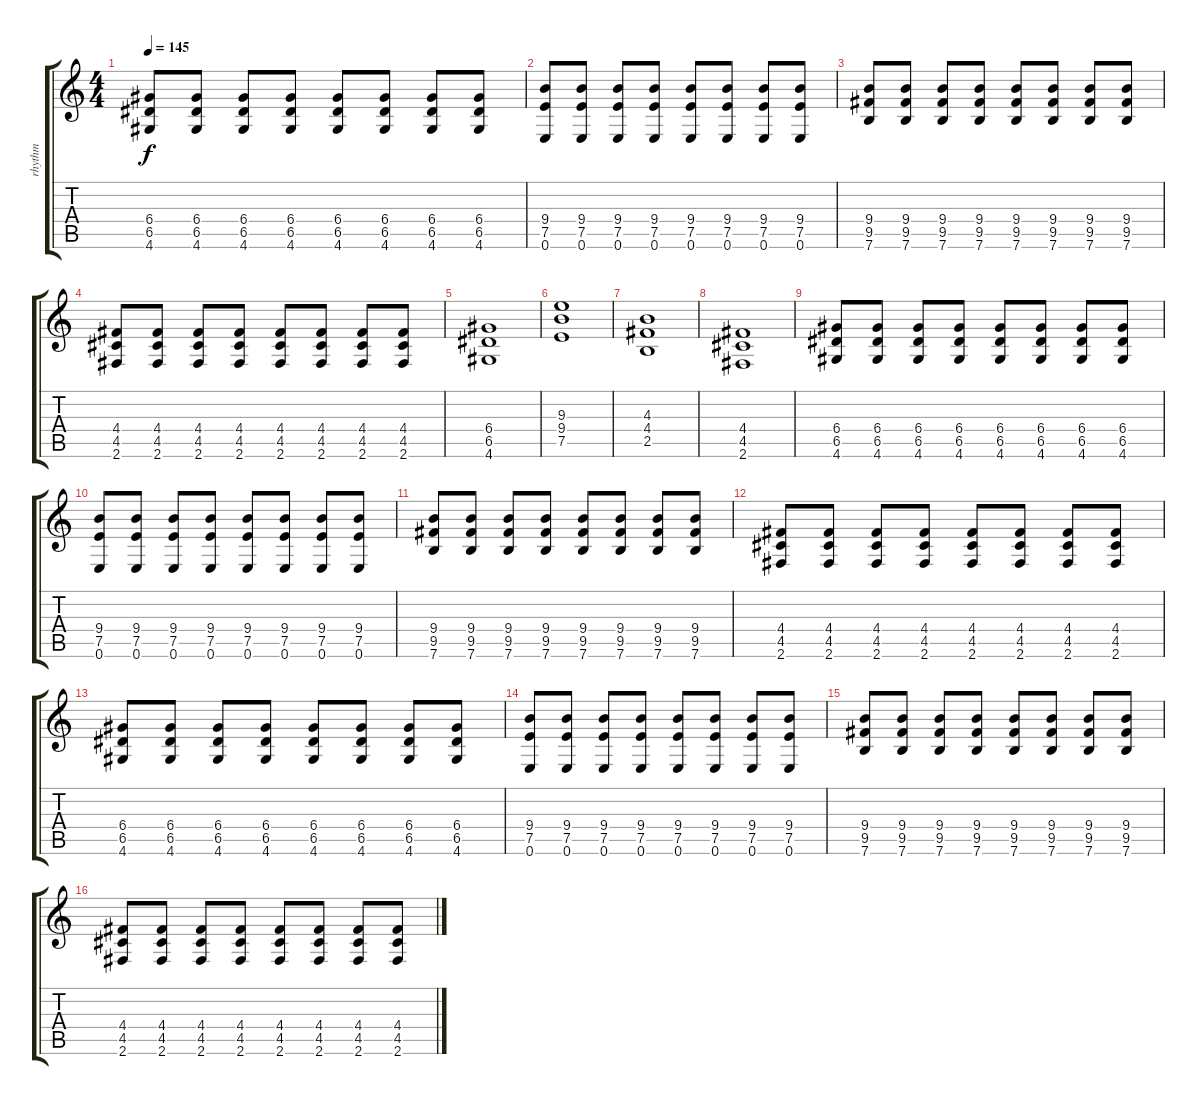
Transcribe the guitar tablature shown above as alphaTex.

\track ("rhythm" "rhythm") {instrument electricguitarclean}
\staff {score tabs}
\tuning (E4 B3 G3 D3 A2 E2) {hide}
\ts (4 4)
\tempo 145
\clef g2
\ks c
(6.4 6.5 4.6).8{dy f} (6.4 6.5 4.6).8 (6.4 6.5 4.6).8 (6.4 6.5 4.6).8 (6.4 6.5 4.6).8 (6.4 6.5 4.6).8 (6.4 6.5 4.6).8 (6.4 6.5 4.6).8 |
(9.4 7.5 0.6).8 (9.4 7.5 0.6).8 (9.4 7.5 0.6).8 (9.4 7.5 0.6).8 (9.4 7.5 0.6).8 (9.4 7.5 0.6).8 (9.4 7.5 0.6).8 (9.4 7.5 0.6).8 |
(9.4 9.5 7.6).8 (9.4 9.5 7.6).8 (9.4 9.5 7.6).8 (9.4 9.5 7.6).8 (9.4 9.5 7.6).8 (9.4 9.5 7.6).8 (9.4 9.5 7.6).8 (9.4 9.5 7.6).8 |
(4.4 4.5 2.6).8 (4.4 4.5 2.6).8 (4.4 4.5 2.6).8 (4.4 4.5 2.6).8 (4.4 4.5 2.6).8 (4.4 4.5 2.6).8 (4.4 4.5 2.6).8 (4.4 4.5 2.6).8 |
(6.4 6.5 4.6).1 |
(9.3 9.4 7.5).1 |
(4.3 4.4 2.5).1 |
(4.4 4.5 2.6).1 |
(6.4 6.5 4.6).8 (6.4 6.5 4.6).8 (6.4 6.5 4.6).8 (6.4 6.5 4.6).8 (6.4 6.5 4.6).8 (6.4 6.5 4.6).8 (6.4 6.5 4.6).8 (6.4 6.5 4.6).8 |
(9.4 7.5 0.6).8 (9.4 7.5 0.6).8 (9.4 7.5 0.6).8 (9.4 7.5 0.6).8 (9.4 7.5 0.6).8 (9.4 7.5 0.6).8 (9.4 7.5 0.6).8 (9.4 7.5 0.6).8 |
(9.4 9.5 7.6).8 (9.4 9.5 7.6).8 (9.4 9.5 7.6).8 (9.4 9.5 7.6).8 (9.4 9.5 7.6).8 (9.4 9.5 7.6).8 (9.4 9.5 7.6).8 (9.4 9.5 7.6).8 |
(4.4 4.5 2.6).8 (4.4 4.5 2.6).8 (4.4 4.5 2.6).8 (4.4 4.5 2.6).8 (4.4 4.5 2.6).8 (4.4 4.5 2.6).8 (4.4 4.5 2.6).8 (4.4 4.5 2.6).8 |
(6.4 6.5 4.6).8 (6.4 6.5 4.6).8 (6.4 6.5 4.6).8 (6.4 6.5 4.6).8 (6.4 6.5 4.6).8 (6.4 6.5 4.6).8 (6.4 6.5 4.6).8 (6.4 6.5 4.6).8 |
(9.4 7.5 0.6).8 (9.4 7.5 0.6).8 (9.4 7.5 0.6).8 (9.4 7.5 0.6).8 (9.4 7.5 0.6).8 (9.4 7.5 0.6).8 (9.4 7.5 0.6).8 (9.4 7.5 0.6).8 |
(9.4 9.5 7.6).8 (9.4 9.5 7.6).8 (9.4 9.5 7.6).8 (9.4 9.5 7.6).8 (9.4 9.5 7.6).8 (9.4 9.5 7.6).8 (9.4 9.5 7.6).8 (9.4 9.5 7.6).8 |
(4.4 4.5 2.6).8 (4.4 4.5 2.6).8 (4.4 4.5 2.6).8 (4.4 4.5 2.6).8 (4.4 4.5 2.6).8 (4.4 4.5 2.6).8 (4.4 4.5 2.6).8 (4.4 4.5 2.6).8
